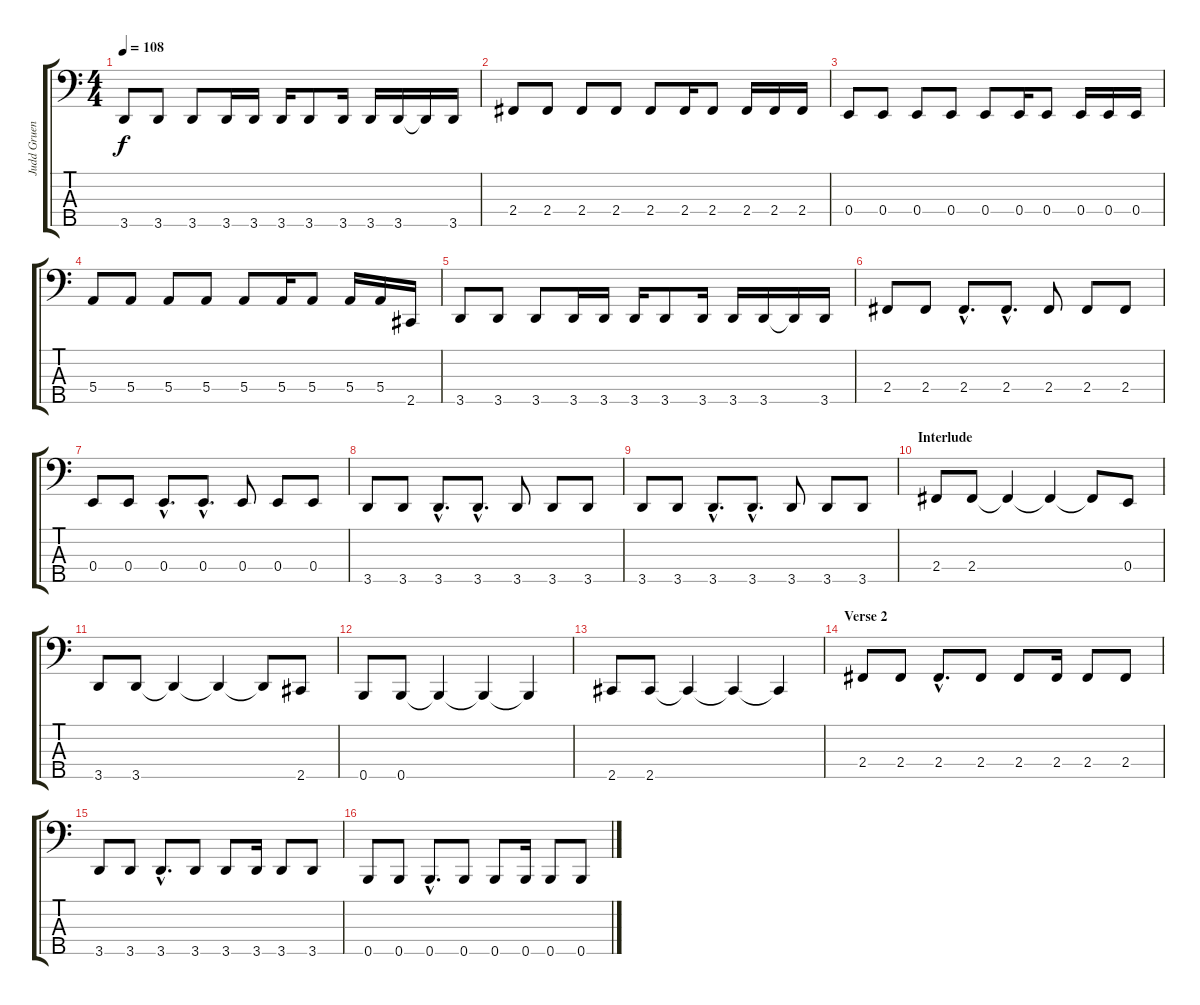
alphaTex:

\track ("Judd Gruenbaum (Bass)" "Judd Gruen") {instrument electricbasspick}
\staff {score tabs}
\tuning (G2 D2 A1 E1 B0) {hide}
\ts (4 4)
\tempo 108
\clef f4
\ks c
3.5.8{dy f} 3.5.8 3.5.8 3.5.16 3.5.16 3.5.16 3.5.8 3.5.16 3.5.16 3.5.16 3.5{t}.16 3.5.16 |
2.4.8 2.4.8 2.4.8 2.4.8 2.4.8 2.4.16 2.4.8 2.4.16 2.4.16 2.4.16 |
0.4.8 0.4.8 0.4.8 0.4.8 0.4.8 0.4.16 0.4.8 0.4.16 0.4.16 0.4.16 |
5.4.8 5.4.8 5.4.8 5.4.8 5.4.8 5.4.16 5.4.8 5.4.16 5.4.16 2.5.16 |
3.5.8 3.5.8 3.5.8 3.5.16 3.5.16 3.5.16 3.5.8 3.5.16 3.5.16 3.5.16 3.5{t}.16 3.5.16 |
2.4.8 2.4.8 2.4{hac}.8{d} 2.4{hac}.8{d} 2.4.8 2.4.8 2.4.8 |
0.4.8 0.4.8 0.4{hac}.8{d} 0.4{hac}.8{d} 0.4.8 0.4.8 0.4.8 |
3.5.8 3.5.8 3.5{hac}.8{d} 3.5{hac}.8{d} 3.5.8 3.5.8 3.5.8 |
3.5.8 3.5.8 3.5{hac}.8{d} 3.5{hac}.8{d} 3.5.8 3.5.8 3.5.8 |
\section ("" "Interlude")
2.4.8 2.4.8 2.4{t}.4 2.4{t}.4 2.4{t}.8 0.4.8 |
3.5.8 3.5.8 3.5{t}.4 3.5{t}.4 3.5{t}.8 2.5.8 |
0.5.8 0.5.8 0.5{t}.4 0.5{t}.4 0.5{t}.4 |
2.5.8 2.5.8 2.5{t}.4 2.5{t}.4 2.5{t}.4 |
\section ("" "Verse 2")
2.4.8 2.4.8 2.4{hac}.8{d} 2.4.8 2.4.8 2.4.16 2.4.8 2.4.8 |
3.5.8 3.5.8 3.5{hac}.8{d} 3.5.8 3.5.8 3.5.16 3.5.8 3.5.8 |
0.5.8 0.5.8 0.5{hac}.8{d} 0.5.8 0.5.8 0.5.16 0.5.8 0.5.8
